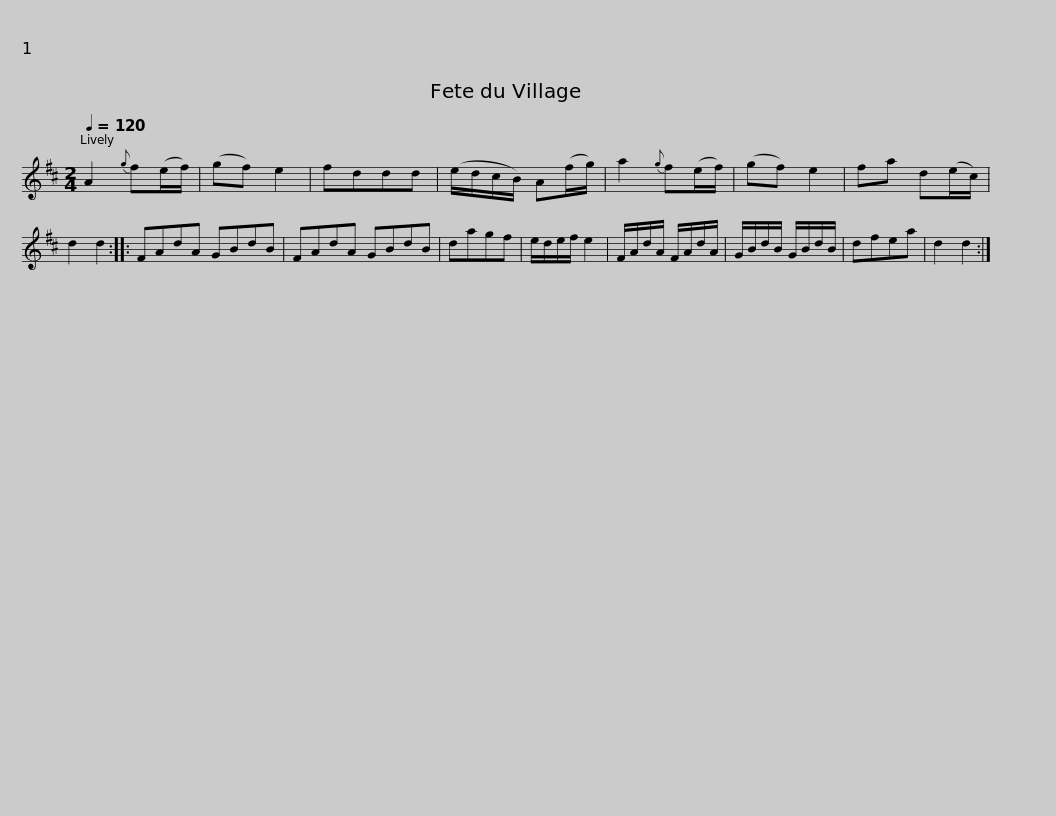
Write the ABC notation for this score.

X:1
L:1/8
Q:1/4=120
M:2/4
I:linebreak $
K:D
V:1 treble
V:1
 A2{g} f(e/f/) | (gf) e2 | fddd | (e/d/c/B/) A(f/g/) | a2{g} f(e/f/) | %5
 (gf) e2 | fa d(e/c/) | d2 d2 :: FAdA GBdB |$ FAdA GBdB | %10
 dagf | e/d/e/f/ e2 | F/A/d/A/ F/A/d/A/ | G/B/d/B/ G/B/d/B/ | dfea | %15
 d2 d2 :| %16
